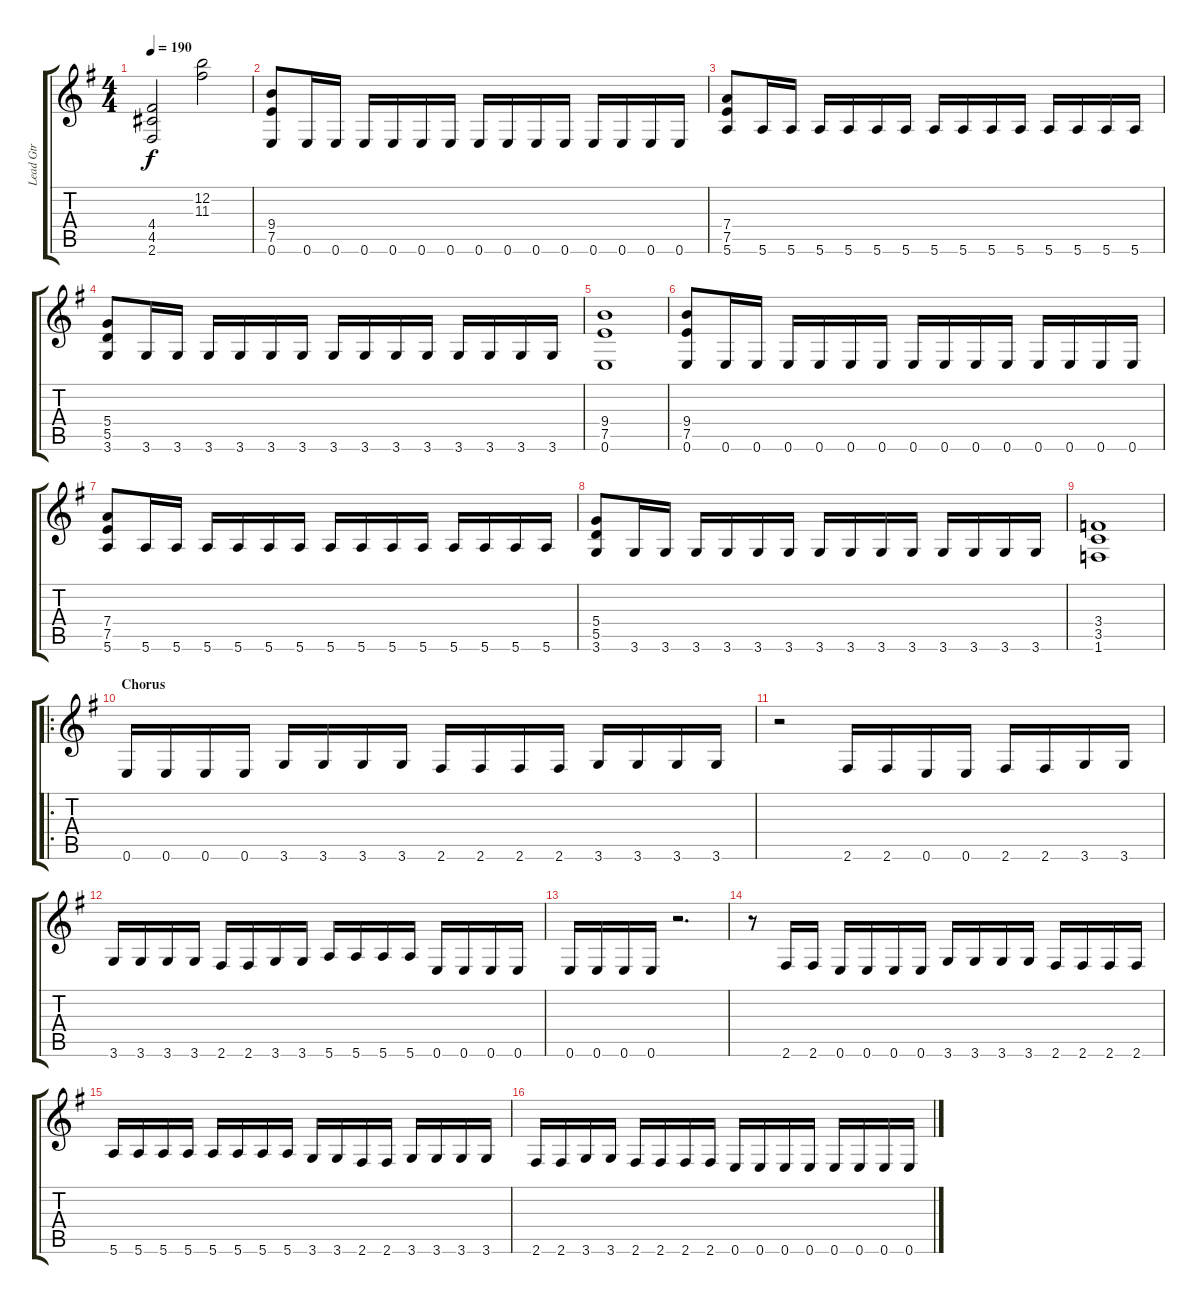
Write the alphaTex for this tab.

\track ("Lead Gtr" "Lead Gtr") {instrument distortionguitar}
\staff {score tabs}
\tuning (E4 B3 G3 D3 A2 E2) {hide}
\ts (4 4)
\tempo 190
\clef g2
\ks eminor
(4.4 4.5 2.6).2{dy f} (12.2 11.3).2 |
(9.4 7.5 0.6).8 0.6.16 0.6.16 0.6.16 0.6.16 0.6.16 0.6.16 0.6.16 0.6.16 0.6.16 0.6.16 0.6.16 0.6.16 0.6.16 0.6.16 |
(7.4 7.5 5.6).8 5.6.16 5.6.16 5.6.16 5.6.16 5.6.16 5.6.16 5.6.16 5.6.16 5.6.16 5.6.16 5.6.16 5.6.16 5.6.16 5.6.16 |
(5.4 5.5 3.6).8 3.6.16 3.6.16 3.6.16 3.6.16 3.6.16 3.6.16 3.6.16 3.6.16 3.6.16 3.6.16 3.6.16 3.6.16 3.6.16 3.6.16 |
(9.4 7.5 0.6).1 |
(9.4 7.5 0.6).8 0.6.16 0.6.16 0.6.16 0.6.16 0.6.16 0.6.16 0.6.16 0.6.16 0.6.16 0.6.16 0.6.16 0.6.16 0.6.16 0.6.16 |
(7.4 7.5 5.6).8 5.6.16 5.6.16 5.6.16 5.6.16 5.6.16 5.6.16 5.6.16 5.6.16 5.6.16 5.6.16 5.6.16 5.6.16 5.6.16 5.6.16 |
(5.4 5.5 3.6).8 3.6.16 3.6.16 3.6.16 3.6.16 3.6.16 3.6.16 3.6.16 3.6.16 3.6.16 3.6.16 3.6.16 3.6.16 3.6.16 3.6.16 |
(3.4 3.5 1.6).1 |
\ro
\section ("" "Chorus")
0.6.16 0.6.16 0.6.16 0.6.16 3.6.16 3.6.16 3.6.16 3.6.16 2.6.16 2.6.16 2.6.16 2.6.16 3.6.16 3.6.16 3.6.16 3.6.16 |
r.2 2.6.16 2.6.16 0.6.16 0.6.16 2.6.16 2.6.16 3.6.16 3.6.16 |
3.6.16 3.6.16 3.6.16 3.6.16 2.6.16 2.6.16 3.6.16 3.6.16 5.6.16 5.6.16 5.6.16 5.6.16 0.6.16 0.6.16 0.6.16 0.6.16 |
0.6.16 0.6.16 0.6.16 0.6.16 r.2{d} |
r.8 2.6.16 2.6.16 0.6.16 0.6.16 0.6.16 0.6.16 3.6.16 3.6.16 3.6.16 3.6.16 2.6.16 2.6.16 2.6.16 2.6.16 |
5.6.16 5.6.16 5.6.16 5.6.16 5.6.16 5.6.16 5.6.16 5.6.16 3.6.16 3.6.16 2.6.16 2.6.16 3.6.16 3.6.16 3.6.16 3.6.16 |
2.6.16 2.6.16 3.6.16 3.6.16 2.6.16 2.6.16 2.6.16 2.6.16 0.6.16 0.6.16 0.6.16 0.6.16 0.6.16 0.6.16 0.6.16 0.6.16
